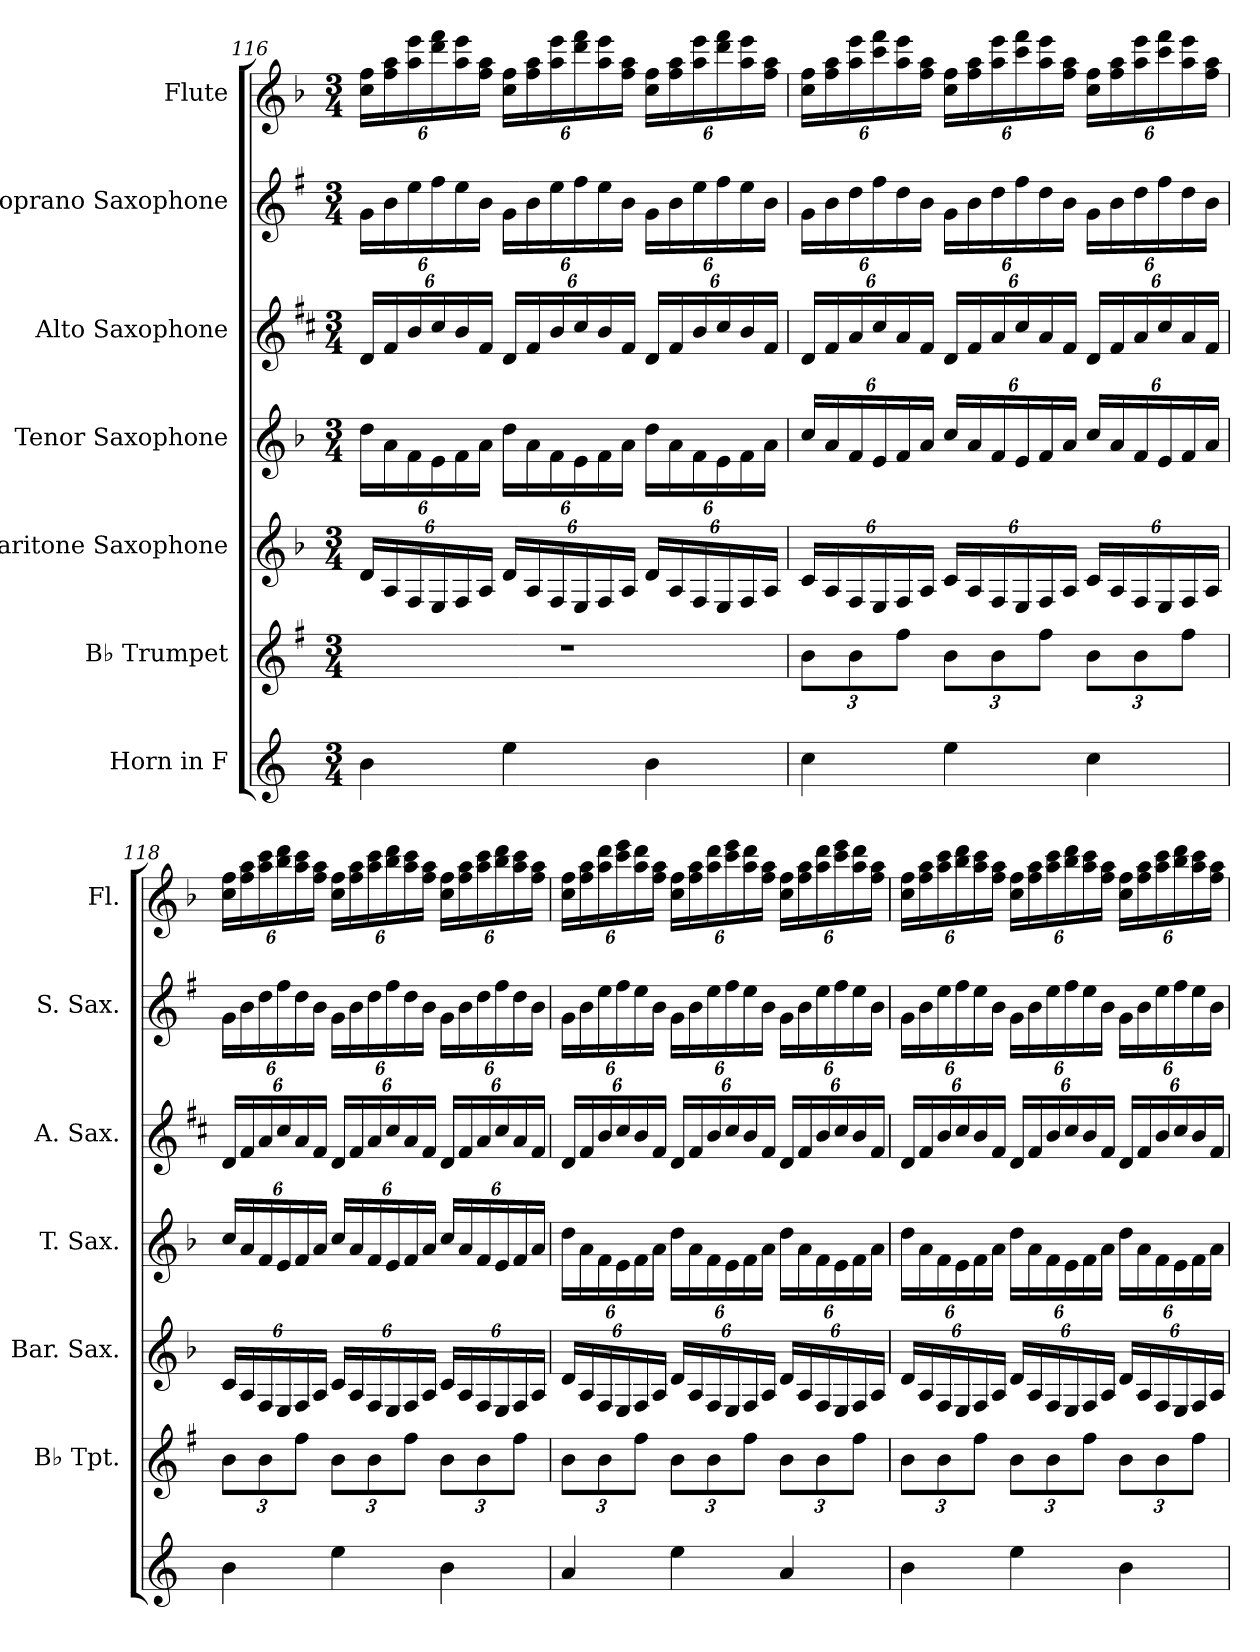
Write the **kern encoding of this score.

**kern	**kern	**kern	**kern	**kern	**kern	**kern
*part7	*part6	*part5	*part4	*part3	*part2	*part1
*staff7	*staff6	*staff5	*staff4	*staff3	*staff2	*staff1
*I"Horn in F	*I"B♭ Trumpet	*I"Baritone Saxophone	*I"Tenor Saxophone	*I"Alto Saxophone	*I"Soprano Saxophone	*I"Flute
*	*I'B♭ Tpt.	*I'Bar. Sax.	*I'T. Sax.	*I'A. Sax.	*I'S. Sax.	*I'Fl.
!!LO:PB:g=z
*clefG2	*clefG2	*clefG2	*clefG2	*clefG2	*clefG2	*clefG2
*ITrd4c7	*ITrd1c2	*ITrd12c21	*ITrd8c14	*ITrd5c9	*ITrd1c2	*
*k[b-]	*k[b-]	*k[b-]	*k[b-]	*k[b-]	*k[b-]	*k[b-]
*M3/4	*M3/4	*M3/4	*M3/4	*M3/4	*M3/4	*M3/4
*	*	*Xbrackettup	*Xbrackettup	*Xbrackettup	*Xbrackettup	*Xbrackettup
=116	=116	=116	=116	=116	=116	=116
4e\	2.r	24D/LL	24d\LL	24F/LL	24f\LL	24cc\ 24ff\LL
.	.	24AA/	24A\	24A/	24a\	24ff\ 24aa\
.	.	24FF/	24F\	24d/	24dd\	24aa\ 24eee\
.	.	24EE/	24E\	24e/	24ee\	24ddd\ 24fff\
.	.	24FF/	24F\	24d/	24dd\	24aa\ 24eee\
.	.	24AA/JJ	24A\JJ	24A/JJ	24a\JJ	24ff\ 24aa\JJ
4a\	.	24D/LL	24d\LL	24F/LL	24f\LL	24cc\ 24ff\LL
.	.	24AA/	24A\	24A/	24a\	24ff\ 24aa\
.	.	24FF/	24F\	24d/	24dd\	24aa\ 24eee\
.	.	24EE/	24E\	24e/	24ee\	24ddd\ 24fff\
.	.	24FF/	24F\	24d/	24dd\	24aa\ 24eee\
.	.	24AA/JJ	24A\JJ	24A/JJ	24a\JJ	24ff\ 24aa\JJ
4e\	.	24D/LL	24d\LL	24F/LL	24f\LL	24cc\ 24ff\LL
.	.	24AA/	24A\	24A/	24a\	24ff\ 24aa\
.	.	24FF/	24F\	24d/	24dd\	24aa\ 24eee\
.	.	24EE/	24E\	24e/	24ee\	24ddd\ 24fff\
.	.	24FF/	24F\	24d/	24dd\	24aa\ 24eee\
.	.	24AA/JJ	24A\JJ	24A/JJ	24a\JJ	24ff\ 24aa\JJ
=117	=117	=117	=117	=117	=117	=117
*	*Xbrackettup	*	*	*	*	*
4f\	12a\L	24C/LL	24c/LL	24F/LL	24f\LL	24cc\ 24ff\LL
.	.	24AA/	24A/	24A/	24a\	24ff\ 24aa\
.	12a\	24FF/	24F/	24c/	24cc\	24aa\ 24eee\
.	.	24EE/	24E/	24e/	24ee\	24ccc\ 24fff\
.	12ee\J	24FF/	24F/	24c/	24cc\	24aa\ 24eee\
.	.	24AA/JJ	24A/JJ	24A/JJ	24a\JJ	24ff\ 24aa\JJ
4a\	12a\L	24C/LL	24c/LL	24F/LL	24f\LL	24cc\ 24ff\LL
.	.	24AA/	24A/	24A/	24a\	24ff\ 24aa\
.	12a\	24FF/	24F/	24c/	24cc\	24aa\ 24eee\
.	.	24EE/	24E/	24e/	24ee\	24ccc\ 24fff\
.	12ee\J	24FF/	24F/	24c/	24cc\	24aa\ 24eee\
.	.	24AA/JJ	24A/JJ	24A/JJ	24a\JJ	24ff\ 24aa\JJ
4f\	12a\L	24C/LL	24c/LL	24F/LL	24f\LL	24cc\ 24ff\LL
.	.	24AA/	24A/	24A/	24a\	24ff\ 24aa\
.	12a\	24FF/	24F/	24c/	24cc\	24aa\ 24eee\
.	.	24EE/	24E/	24e/	24ee\	24ccc\ 24fff\
.	12ee\J	24FF/	24F/	24c/	24cc\	24aa\ 24eee\
.	.	24AA/JJ	24A/JJ	24A/JJ	24a\JJ	24ff\ 24aa\JJ
!!LO:PB:g=z
=118	=118	=118	=118	=118	=118	=118
4e\	12a\L	24C/LL	24c/LL	24F/LL	24f\LL	24cc\ 24ff\LL
.	.	24AA/	24A/	24A/	24a\	24ff\ 24aa\
.	12a\	24FF/	24F/	24c/	24cc\	24aa\ 24ccc\
.	.	24EE/	24E/	24e/	24ee\	24bb-\ 24ddd\
.	12ee\J	24FF/	24F/	24c/	24cc\	24aa\ 24ccc\
.	.	24AA/JJ	24A/JJ	24A/JJ	24a\JJ	24ff\ 24aa\JJ
4a\	12a\L	24C/LL	24c/LL	24F/LL	24f\LL	24cc\ 24ff\LL
.	.	24AA/	24A/	24A/	24a\	24ff\ 24aa\
.	12a\	24FF/	24F/	24c/	24cc\	24aa\ 24ccc\
.	.	24EE/	24E/	24e/	24ee\	24bb-\ 24ddd\
.	12ee\J	24FF/	24F/	24c/	24cc\	24aa\ 24ccc\
.	.	24AA/JJ	24A/JJ	24A/JJ	24a\JJ	24ff\ 24aa\JJ
4e\	12a\L	24C/LL	24c/LL	24F/LL	24f\LL	24cc\ 24ff\LL
.	.	24AA/	24A/	24A/	24a\	24ff\ 24aa\
.	12a\	24FF/	24F/	24c/	24cc\	24aa\ 24ccc\
.	.	24EE/	24E/	24e/	24ee\	24bb-\ 24ddd\
.	12ee\J	24FF/	24F/	24c/	24cc\	24aa\ 24ccc\
.	.	24AA/JJ	24A/JJ	24A/JJ	24a\JJ	24ff\ 24aa\JJ
=119	=119	=119	=119	=119	=119	=119
4d/	12a\L	24D/LL	24d\LL	24F/LL	24f\LL	24cc\ 24ff\LL
.	.	24AA/	24A\	24A/	24a\	24ff\ 24aa\
.	12a\	24FF/	24F\	24d/	24dd\	24aa\ 24ddd\
.	.	24EE/	24E\	24e/	24ee\	24ccc\ 24eee\
.	12ee\J	24FF/	24F\	24d/	24dd\	24aa\ 24ddd\
.	.	24AA/JJ	24A\JJ	24A/JJ	24a\JJ	24ff\ 24aa\JJ
4a\	12a\L	24D/LL	24d\LL	24F/LL	24f\LL	24cc\ 24ff\LL
.	.	24AA/	24A\	24A/	24a\	24ff\ 24aa\
.	12a\	24FF/	24F\	24d/	24dd\	24aa\ 24ddd\
.	.	24EE/	24E\	24e/	24ee\	24ccc\ 24eee\
.	12ee\J	24FF/	24F\	24d/	24dd\	24aa\ 24ddd\
.	.	24AA/JJ	24A\JJ	24A/JJ	24a\JJ	24ff\ 24aa\JJ
4d/	12a\L	24D/LL	24d\LL	24F/LL	24f\LL	24cc\ 24ff\LL
.	.	24AA/	24A\	24A/	24a\	24ff\ 24aa\
.	12a\	24FF/	24F\	24d/	24dd\	24aa\ 24ddd\
.	.	24EE/	24E\	24e/	24ee\	24ccc\ 24eee\
.	12ee\J	24FF/	24F\	24d/	24dd\	24aa\ 24ddd\
.	.	24AA/JJ	24A\JJ	24A/JJ	24a\JJ	24ff\ 24aa\JJ
!!LO:PB:g=z
=120	=120	=120	=120	=120	=120	=120
4e\	12a\L	24D/LL	24d\LL	24F/LL	24f\LL	24cc\ 24ff\LL
.	.	24AA/	24A\	24A/	24a\	24ff\ 24aa\
.	12a\	24FF/	24F\	24d/	24dd\	24aa\ 24ccc\
.	.	24EE/	24E\	24e/	24ee\	24bb-\ 24ddd\
.	12ee\J	24FF/	24F\	24d/	24dd\	24aa\ 24ccc\
.	.	24AA/JJ	24A\JJ	24A/JJ	24a\JJ	24ff\ 24aa\JJ
4a\	12a\L	24D/LL	24d\LL	24F/LL	24f\LL	24cc\ 24ff\LL
.	.	24AA/	24A\	24A/	24a\	24ff\ 24aa\
.	12a\	24FF/	24F\	24d/	24dd\	24aa\ 24ccc\
.	.	24EE/	24E\	24e/	24ee\	24bb-\ 24ddd\
.	12ee\J	24FF/	24F\	24d/	24dd\	24aa\ 24ccc\
.	.	24AA/JJ	24A\JJ	24A/JJ	24a\JJ	24ff\ 24aa\JJ
4e\	12a\L	24D/LL	24d\LL	24F/LL	24f\LL	24cc\ 24ff\LL
.	.	24AA/	24A\	24A/	24a\	24ff\ 24aa\
.	12a\	24FF/	24F\	24d/	24dd\	24aa\ 24ccc\
.	.	24EE/	24E\	24e/	24ee\	24bb-\ 24ddd\
.	12ee\J	24FF/	24F\	24d/	24dd\	24aa\ 24ccc\
.	.	24AA/JJ	24A\JJ	24A/JJ	24a\JJ	24ff\ 24aa\JJ
=	=	=	=	=	=	=
*-	*-	*-	*-	*-	*-	*-
